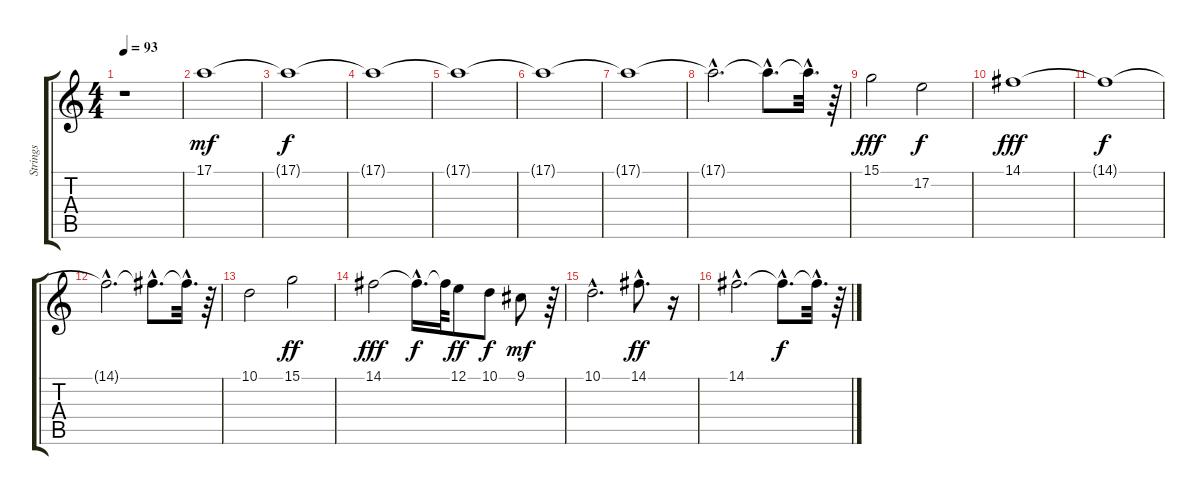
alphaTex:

\track ("Strings" "Strings") {instrument woodblock}
\staff {score tabs}
\tuning (E4 B3 G3 D3 A2 E2) {hide}
\ts (4 4)
\tempo 93
\clef g2
\ks c
r.1{dy mf} |
17.1.1 |
17.1{t}.1{dy f} |
17.1{t}.1 |
17.1{t}.1 |
17.1{t}.1 |
17.1{t}.1 |
17.1{hac t}.2{d} 17.1{hac t}.8{d} 17.1{hac t}.32{d} r.64 |
15.1.2{dy fff} 17.2.2{dy f} |
14.1.1{dy fff} |
14.1{t}.1{dy f} |
14.1{hac t}.2{d} 14.1{hac t}.8{d} 14.1{hac t}.32{d} r.64 |
10.1.2 15.1.2{dy ff} |
14.1.2{dy fff} 14.1{hac t}.16{d dy f} 14.1{t}.64 12.1.8{dy ff} 10.1.8{dy f} 9.1.8{dy mf} r.64 |
10.1{hac}.2{d} 14.1{hac}.8{d dy ff} r.16 |
14.1{hac}.2{d} 14.1{hac t}.8{d dy f} 14.1{hac t}.32{d} r.64
